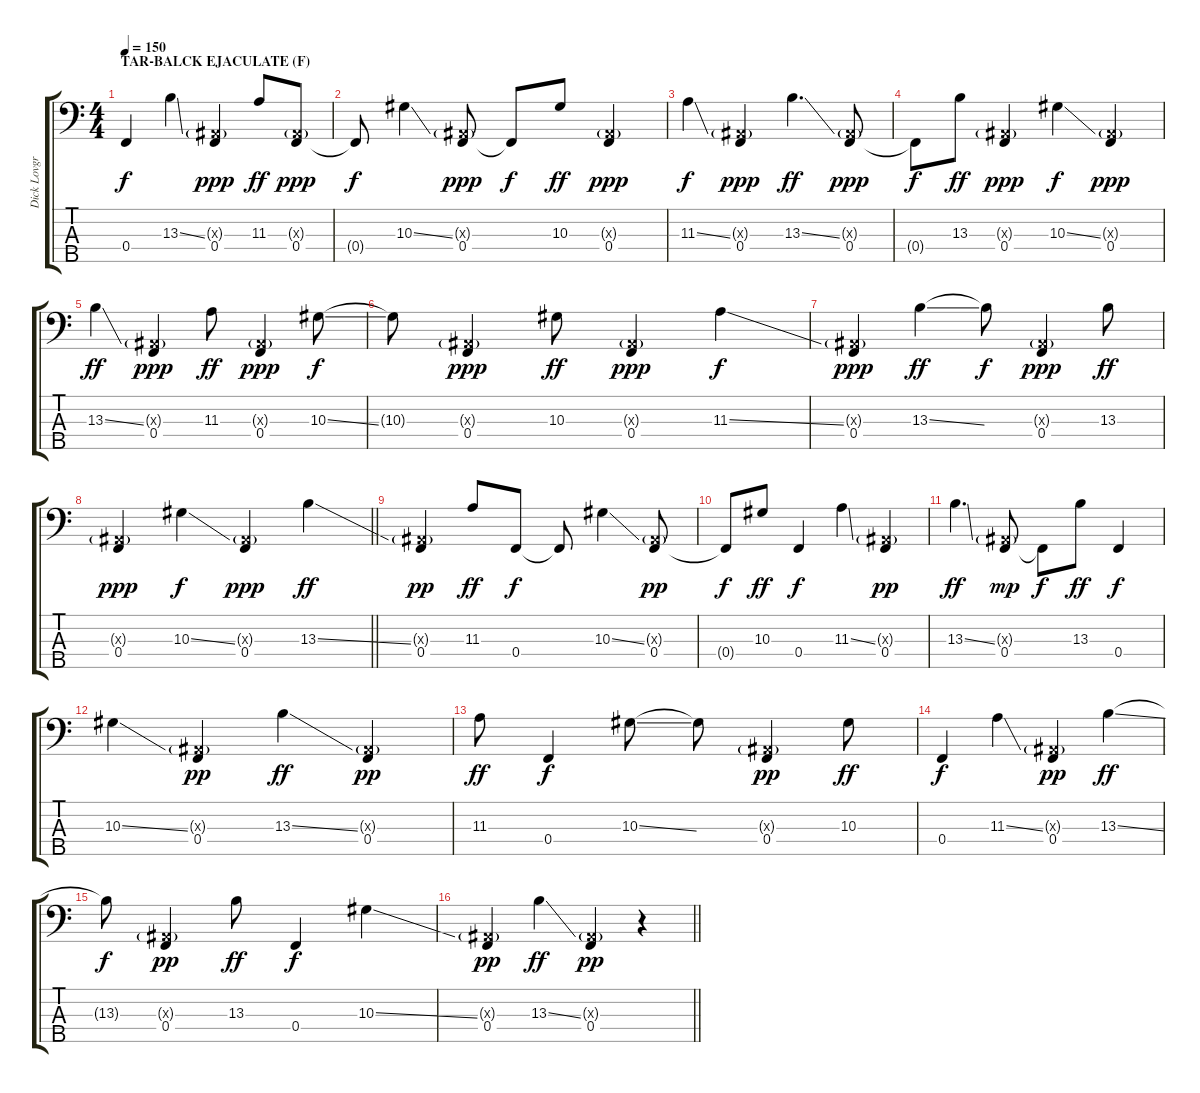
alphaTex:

\track ("Dick Lovgren (Bass in F)" "Dick Lovgr") {instrument slapbass1}
\staff {score tabs}
\tuning (Ab2 Eb2 Bb1 F1 C1) {hide}
\ts (4 4)
\section ("" "TAR-BALCK EJACULATE (F)")
\tempo 150
\clef f4
\ks c
0.4.4{dy f} 13.3{ss}.4 (0.3{g x} 0.4).4{dy ppp} 11.3.8{dy ff} (0.3{g x} 0.4).8{dy ppp} |
0.4{t}.8{dy f} 10.3{ss}.4 (0.3{g x} 0.4).8{dy ppp} 0.4{t}.8{dy f} 10.3.8{dy ff} (0.3{g x} 0.4).4{dy ppp} |
11.3{ss}.4{dy f} (0.3{g x} 0.4).4{dy ppp} 13.3{ss}.4{d dy ff} (0.3{g x} 0.4).8{dy ppp} |
0.4{t}.8{dy f} 13.3.8{dy ff} (0.3{g x} 0.4).4{dy ppp} 10.3{ss}.4{dy f} (0.3{g x} 0.4).4{dy ppp} |
13.3{ss}.4{dy ff} (0.3{g x} 0.4).4{dy ppp} 11.3.8{dy ff} (0.3{g x} 0.4).4{dy ppp} 10.3{ss}.8{dy f} |
10.3{t}.8 (0.3{g x} 0.4).4{dy ppp} 10.3.8{dy ff} (0.3{g x} 0.4).4{dy ppp} 11.3{ss}.4{dy f} |
(0.3{g x} 0.4).4{dy ppp} 13.3{ss}.4{dy ff} 13.3{t}.8{dy f} (0.3{g x} 0.4).4{dy ppp} 13.3.8{dy ff} |
\barLineRight lightlight
(0.3{g x} 0.4).4{dy ppp} 10.3{ss}.4{dy f} (0.3{g x} 0.4).4{dy ppp} 13.3{ss}.4{dy ff} |
(0.3{g x} 0.4).4{dy pp} 11.3.8{dy ff} 0.4.8{dy f} 0.4{t}.8 10.3{ss}.4 (0.3{g x} 0.4).8{dy pp} |
0.4{t}.8{dy f} 10.3.8{dy ff} 0.4.4{dy f} 11.3{ss}.4 (0.3{g x} 0.4).4{dy pp} |
13.3{ss}.4{d dy ff} (0.3{g x} 0.4).8{dy mp} 0.4{t}.8{dy f} 13.3.8{dy ff} 0.4.4{dy f} |
10.3{ss}.4 (0.3{g x} 0.4).4{dy pp} 13.3{ss}.4{dy ff} (0.3{g x} 0.4).4{dy pp} |
11.3.8{dy ff} 0.4.4{dy f} 10.3{ss}.8 10.3{t}.8 (0.3{g x} 0.4).4{dy pp} 10.3.8{dy ff} |
0.4.4{dy f} 11.3{ss}.4 (0.3{g x} 0.4).4{dy pp} 13.3{ss}.4{dy ff} |
13.3{t}.8{dy f} (0.3{g x} 0.4).4{dy pp} 13.3.8{dy ff} 0.4.4{dy f} 10.3{ss}.4 |
\barLineRight lightlight
(0.3{g x} 0.4).4{dy pp} 13.3{ss}.4{dy ff} (0.3{g x} 0.4).4{dy pp} r.4
